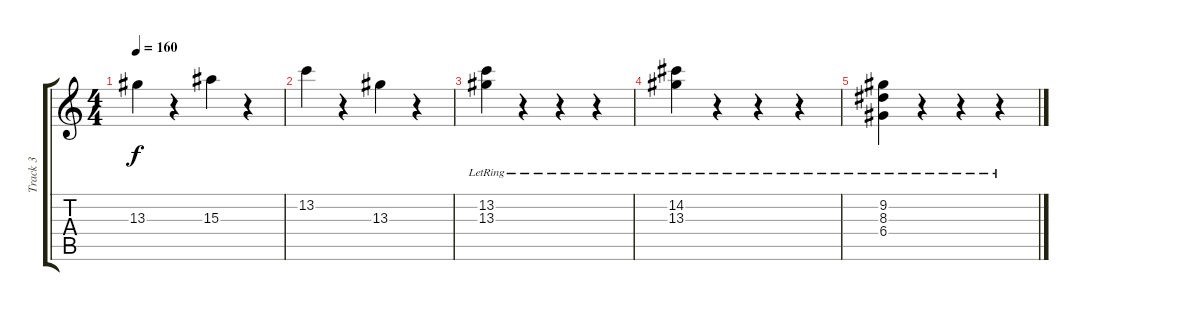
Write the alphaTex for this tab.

\track ("Track 3" "Track 3") {instrument acousticguitarsteel}
\staff {score tabs}
\tuning (E4 B3 G3 D3 A2 E2) {hide}
\ts (4 4)
\tempo 160
\clef g2
\ks c
13.3.4{dy f} r.4 15.3.4 r.4 |
13.2.4 r.4 13.3.4 r.4 |
(13.2{lr} 13.3{lr}).4 r.4 r.4 r.4 |
(14.2{lr} 13.3{lr}).4 r.4 r.4 r.4 |
(9.2{lr} 8.3{lr} 6.4{lr}).4 r.4 r.4 r.4
